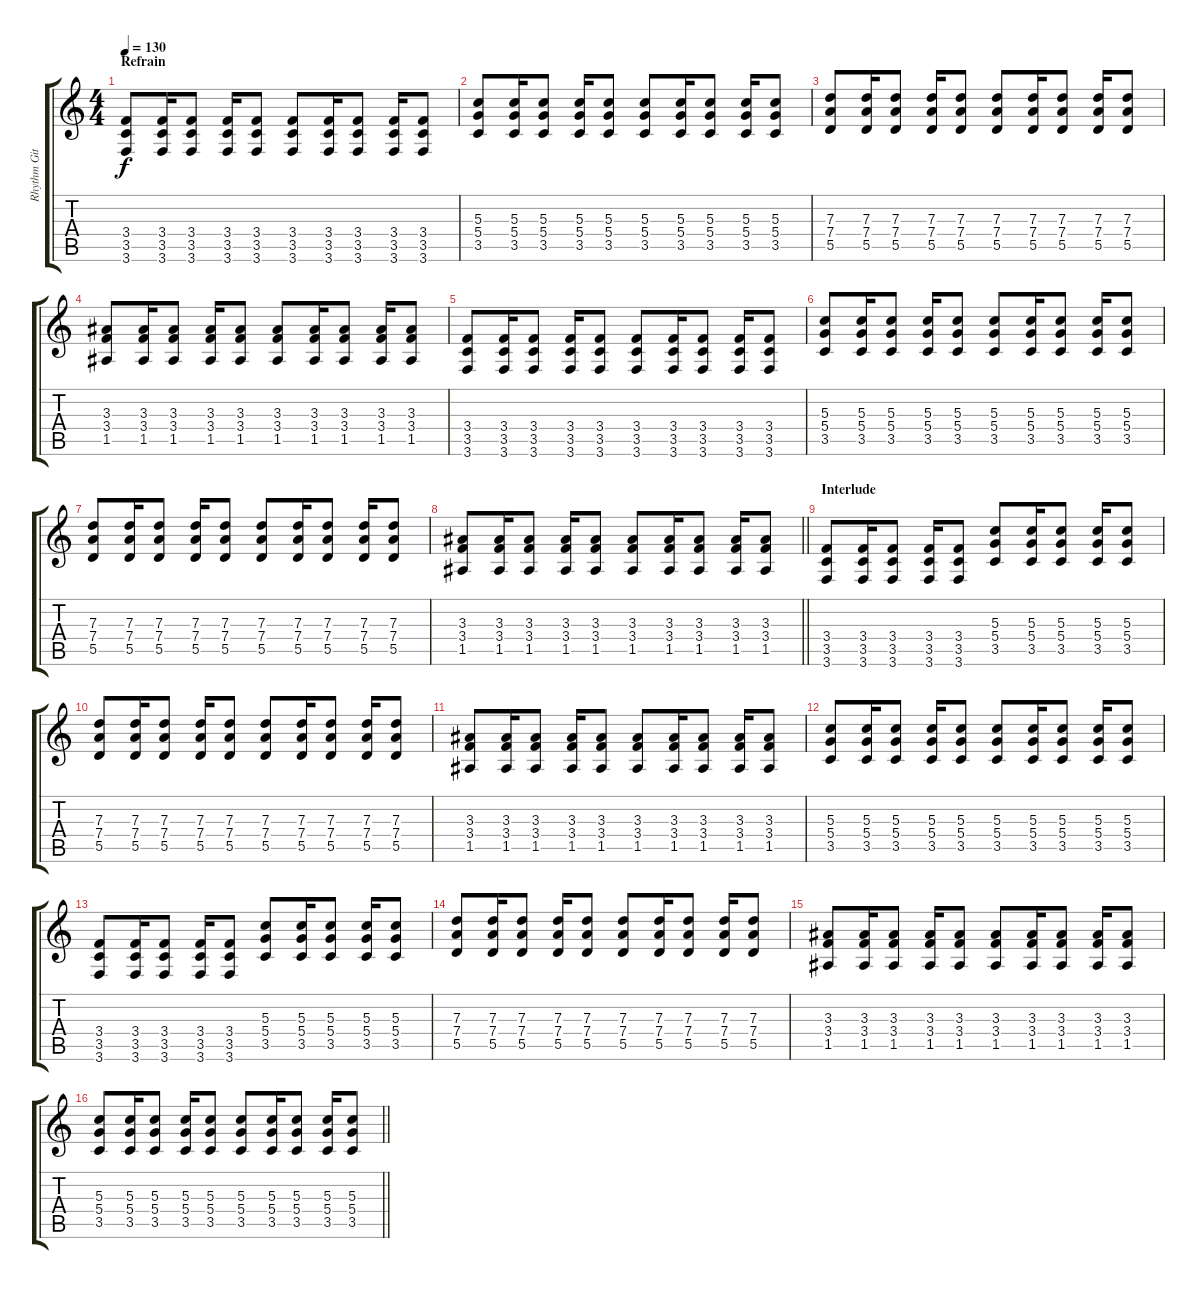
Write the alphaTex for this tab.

\track ("Rhythm Gitarre" "Rhythm Git") {instrument distortionguitar}
\staff {score tabs}
\tuning (E4 B3 G3 D3 A2 D2) {hide}
\ts (4 4)
\section ("" "Refrain")
\tempo 130
\clef g2
\ks c
(3.4 3.5 3.6).8{dy f} (3.4 3.5 3.6).16 (3.4 3.5 3.6).8 (3.4 3.5 3.6).16 (3.4 3.5 3.6).8 (3.4 3.5 3.6).8 (3.4 3.5 3.6).16 (3.4 3.5 3.6).8 (3.4 3.5 3.6).16 (3.4 3.5 3.6).8 |
(5.3 5.4 3.5).8 (5.3 5.4 3.5).16 (5.3 5.4 3.5).8 (5.3 5.4 3.5).16 (5.3 5.4 3.5).8 (5.3 5.4 3.5).8 (5.3 5.4 3.5).16 (5.3 5.4 3.5).8 (5.3 5.4 3.5).16 (5.3 5.4 3.5).8 |
(7.3 7.4 5.5).8 (7.3 7.4 5.5).16 (7.3 7.4 5.5).8 (7.3 7.4 5.5).16 (7.3 7.4 5.5).8 (7.3 7.4 5.5).8 (7.3 7.4 5.5).16 (7.3 7.4 5.5).8 (7.3 7.4 5.5).16 (7.3 7.4 5.5).8 |
(3.3 3.4 1.5).8 (3.3 3.4 1.5).16 (3.3 3.4 1.5).8 (3.3 3.4 1.5).16 (3.3 3.4 1.5).8 (3.3 3.4 1.5).8 (3.3 3.4 1.5).16 (3.3 3.4 1.5).8 (3.3 3.4 1.5).16 (3.3 3.4 1.5).8 |
(3.4 3.5 3.6).8 (3.4 3.5 3.6).16 (3.4 3.5 3.6).8 (3.4 3.5 3.6).16 (3.4 3.5 3.6).8 (3.4 3.5 3.6).8 (3.4 3.5 3.6).16 (3.4 3.5 3.6).8 (3.4 3.5 3.6).16 (3.4 3.5 3.6).8 |
(5.3 5.4 3.5).8 (5.3 5.4 3.5).16 (5.3 5.4 3.5).8 (5.3 5.4 3.5).16 (5.3 5.4 3.5).8 (5.3 5.4 3.5).8 (5.3 5.4 3.5).16 (5.3 5.4 3.5).8 (5.3 5.4 3.5).16 (5.3 5.4 3.5).8 |
(7.3 7.4 5.5).8 (7.3 7.4 5.5).16 (7.3 7.4 5.5).8 (7.3 7.4 5.5).16 (7.3 7.4 5.5).8 (7.3 7.4 5.5).8 (7.3 7.4 5.5).16 (7.3 7.4 5.5).8 (7.3 7.4 5.5).16 (7.3 7.4 5.5).8 |
\barLineRight lightlight
(3.3 3.4 1.5).8 (3.3 3.4 1.5).16 (3.3 3.4 1.5).8 (3.3 3.4 1.5).16 (3.3 3.4 1.5).8 (3.3 3.4 1.5).8 (3.3 3.4 1.5).16 (3.3 3.4 1.5).8 (3.3 3.4 1.5).16 (3.3 3.4 1.5).8 |
\section ("" "Interlude")
(3.4 3.5 3.6).8 (3.4 3.5 3.6).16 (3.4 3.5 3.6).8 (3.4 3.5 3.6).16 (3.4 3.5 3.6).8 (5.3 5.4 3.5).8 (5.3 5.4 3.5).16 (5.3 5.4 3.5).8 (5.3 5.4 3.5).16 (5.3 5.4 3.5).8 |
(7.3 7.4 5.5).8 (7.3 7.4 5.5).16 (7.3 7.4 5.5).8 (7.3 7.4 5.5).16 (7.3 7.4 5.5).8 (7.3 7.4 5.5).8 (7.3 7.4 5.5).16 (7.3 7.4 5.5).8 (7.3 7.4 5.5).16 (7.3 7.4 5.5).8 |
(3.3 3.4 1.5).8 (3.3 3.4 1.5).16 (3.3 3.4 1.5).8 (3.3 3.4 1.5).16 (3.3 3.4 1.5).8 (3.3 3.4 1.5).8 (3.3 3.4 1.5).16 (3.3 3.4 1.5).8 (3.3 3.4 1.5).16 (3.3 3.4 1.5).8 |
(5.3 5.4 3.5).8 (5.3 5.4 3.5).16 (5.3 5.4 3.5).8 (5.3 5.4 3.5).16 (5.3 5.4 3.5).8 (5.3 5.4 3.5).8 (5.3 5.4 3.5).16 (5.3 5.4 3.5).8 (5.3 5.4 3.5).16 (5.3 5.4 3.5).8 |
(3.4 3.5 3.6).8 (3.4 3.5 3.6).16 (3.4 3.5 3.6).8 (3.4 3.5 3.6).16 (3.4 3.5 3.6).8 (5.3 5.4 3.5).8 (5.3 5.4 3.5).16 (5.3 5.4 3.5).8 (5.3 5.4 3.5).16 (5.3 5.4 3.5).8 |
(7.3 7.4 5.5).8 (7.3 7.4 5.5).16 (7.3 7.4 5.5).8 (7.3 7.4 5.5).16 (7.3 7.4 5.5).8 (7.3 7.4 5.5).8 (7.3 7.4 5.5).16 (7.3 7.4 5.5).8 (7.3 7.4 5.5).16 (7.3 7.4 5.5).8 |
(3.3 3.4 1.5).8 (3.3 3.4 1.5).16 (3.3 3.4 1.5).8 (3.3 3.4 1.5).16 (3.3 3.4 1.5).8 (3.3 3.4 1.5).8 (3.3 3.4 1.5).16 (3.3 3.4 1.5).8 (3.3 3.4 1.5).16 (3.3 3.4 1.5).8 |
\barLineRight lightlight
(5.3 5.4 3.5).8 (5.3 5.4 3.5).16 (5.3 5.4 3.5).8 (5.3 5.4 3.5).16 (5.3 5.4 3.5).8 (5.3 5.4 3.5).8 (5.3 5.4 3.5).16 (5.3 5.4 3.5).8 (5.3 5.4 3.5).16 (5.3 5.4 3.5).8
